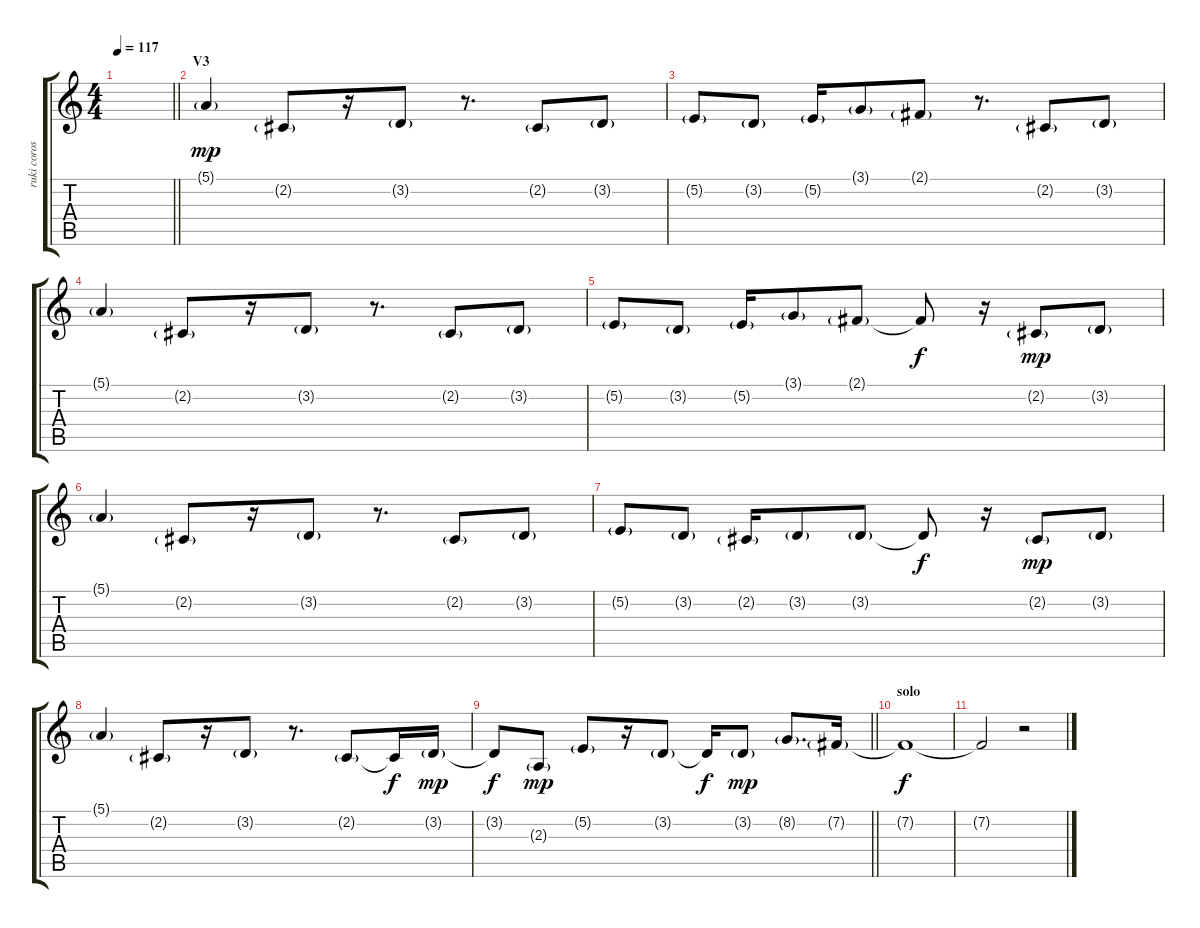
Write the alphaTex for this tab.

\track ("ruki coros" "ruki coros") {instrument voiceoohs}
\staff {score tabs}
\tuning (E4 B3 G3 D3 A2 E2) {hide}
\ts (4 4)
\tempo 117
\clef g2
\barLineRight lightlight
\ks c
|
\section ("" "V3")
5.1{g}.4{dy mp} 2.2{g}.8 r.16 3.2{g}.8 r.8{d} 2.2{g}.8 3.2{g}.8 |
5.2{g}.8 3.2{g}.8 5.2{g}.16 3.1{g}.8 2.1{g}.8 r.8{d} 2.2{g}.8 3.2{g}.8 |
5.1{g}.4 2.2{g}.8 r.16 3.2{g}.8 r.8{d} 2.2{g}.8 3.2{g}.8 |
5.2{g}.8 3.2{g}.8 5.2{g}.16 3.1{g}.8 2.1{g}.8 2.1{t}.8{dy f} r.16 2.2{g}.8{dy mp} 3.2{g}.8 |
5.1{g}.4 2.2{g}.8 r.16 3.2{g}.8 r.8{d} 2.2{g}.8 3.2{g}.8 |
5.2{g}.8 3.2{g}.8 2.2{g}.16 3.2{g}.8 3.2{g}.8 3.2{t}.8{dy f} r.16 2.2{g}.8{dy mp} 3.2{g}.8 |
5.1{g}.4 2.2{g}.8 r.16 3.2{g}.8 r.8{d} 2.2{g}.8 2.2{t}.16{dy f} 3.2{g}.16{dy mp} |
\barLineRight lightlight
3.2{t}.8{dy f} 2.3{g}.8{dy mp} 5.2{g}.8 r.16 3.2{g}.8 3.2{t}.16{dy f} 3.2{g}.8{dy mp} 8.2{g}.8{d} 7.2{g}.16 |
\section ("" "solo")
7.2{t}.1{dy f} |
7.2{t}.2 r.2
